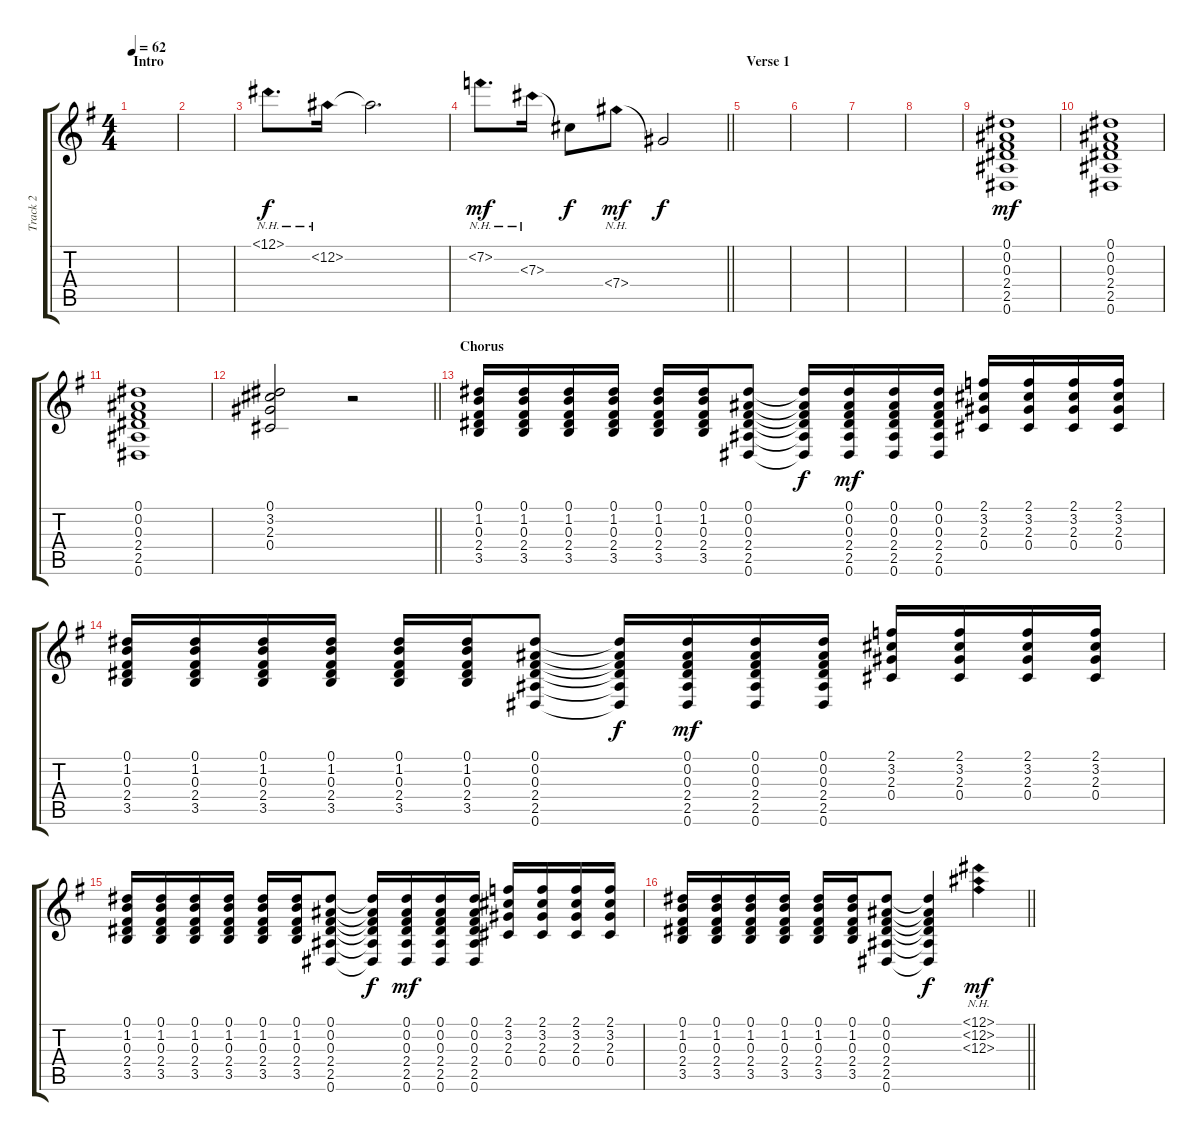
\track ("Track 2" "Track 2") {instrument electricguitarclean}
\staff {score tabs}
\tuning (Eb4 Bb3 Gb3 Db3 Ab2 Eb2) {hide}
\ts (4 4)
\section ("" "Intro")
\tempo 62
\clef g2
\ks g
|
|
12.1{nh}.8{d} 12.2{nh}.16 12.2{t}.2{d dy f} |
\barLineRight lightlight
7.2{nh}.8{d dy mf} 7.3{nh}.16 7.3{t}.8{dy f} 7.4{nh}.8{dy mf} 7.4{t}.2{dy f} |
\section ("" "Verse 1")
|
|
|
|
(0.1 0.2 0.3 2.4 2.5 0.6).1{dy mf} |
(0.1 0.2 0.3 2.4 2.5 0.6).1 |
(0.1 0.2 0.3 2.4 2.5 0.6).1 |
\barLineRight lightlight
(0.1 3.2 2.3 0.4).2 r.2 |
\section ("" "Chorus")
(0.1 1.2 0.3 2.4 3.5).16 (0.1 1.2 0.3 2.4 3.5).16 (0.1 1.2 0.3 2.4 3.5).16 (0.1 1.2 0.3 2.4 3.5).16 (0.1 1.2 0.3 2.4 3.5).16 (0.1 1.2 0.3 2.4 3.5).16 (0.1 0.2 0.3 2.4 2.5 0.6).8 (0.1{t} 0.2{t} 0.3{t} 2.4{t} 2.5{t} 0.6{t}).16{dy f} (0.1 0.2 0.3 2.4 2.5 0.6).16{dy mf} (0.1 0.2 0.3 2.4 2.5 0.6).16 (0.1 0.2 0.3 2.4 2.5 0.6).16 (2.1 3.2 2.3 0.4).16 (2.1 3.2 2.3 0.4).16 (2.1 3.2 2.3 0.4).16 (2.1 3.2 2.3 0.4).16 |
(0.1 1.2 0.3 2.4 3.5).16 (0.1 1.2 0.3 2.4 3.5).16 (0.1 1.2 0.3 2.4 3.5).16 (0.1 1.2 0.3 2.4 3.5).16 (0.1 1.2 0.3 2.4 3.5).16 (0.1 1.2 0.3 2.4 3.5).16 (0.1 0.2 0.3 2.4 2.5 0.6).8 (0.1{t} 0.2{t} 0.3{t} 2.4{t} 2.5{t} 0.6{t}).16{dy f} (0.1 0.2 0.3 2.4 2.5 0.6).16{dy mf} (0.1 0.2 0.3 2.4 2.5 0.6).16 (0.1 0.2 0.3 2.4 2.5 0.6).16 (2.1 3.2 2.3 0.4).16 (2.1 3.2 2.3 0.4).16 (2.1 3.2 2.3 0.4).16 (2.1 3.2 2.3 0.4).16 |
(0.1 1.2 0.3 2.4 3.5).16 (0.1 1.2 0.3 2.4 3.5).16 (0.1 1.2 0.3 2.4 3.5).16 (0.1 1.2 0.3 2.4 3.5).16 (0.1 1.2 0.3 2.4 3.5).16 (0.1 1.2 0.3 2.4 3.5).16 (0.1 0.2 0.3 2.4 2.5 0.6).8 (0.1{t} 0.2{t} 0.3{t} 2.4{t} 2.5{t} 0.6{t}).16{dy f} (0.1 0.2 0.3 2.4 2.5 0.6).16{dy mf} (0.1 0.2 0.3 2.4 2.5 0.6).16 (0.1 0.2 0.3 2.4 2.5 0.6).16 (2.1 3.2 2.3 0.4).16 (2.1 3.2 2.3 0.4).16 (2.1 3.2 2.3 0.4).16 (2.1 3.2 2.3 0.4).16 |
\barLineRight lightlight
(0.1 1.2 0.3 2.4 3.5).16 (0.1 1.2 0.3 2.4 3.5).16 (0.1 1.2 0.3 2.4 3.5).16 (0.1 1.2 0.3 2.4 3.5).16 (0.1 1.2 0.3 2.4 3.5).16 (0.1 1.2 0.3 2.4 3.5).16 (0.1 0.2 0.3 2.4 2.5 0.6).8 (0.1{t} 0.2{t} 0.3{t} 2.4{t} 2.5{t} 0.6{t}).4{dy f} (12.1{nh} 12.2{nh} 12.3{nh}).4{dy mf}
